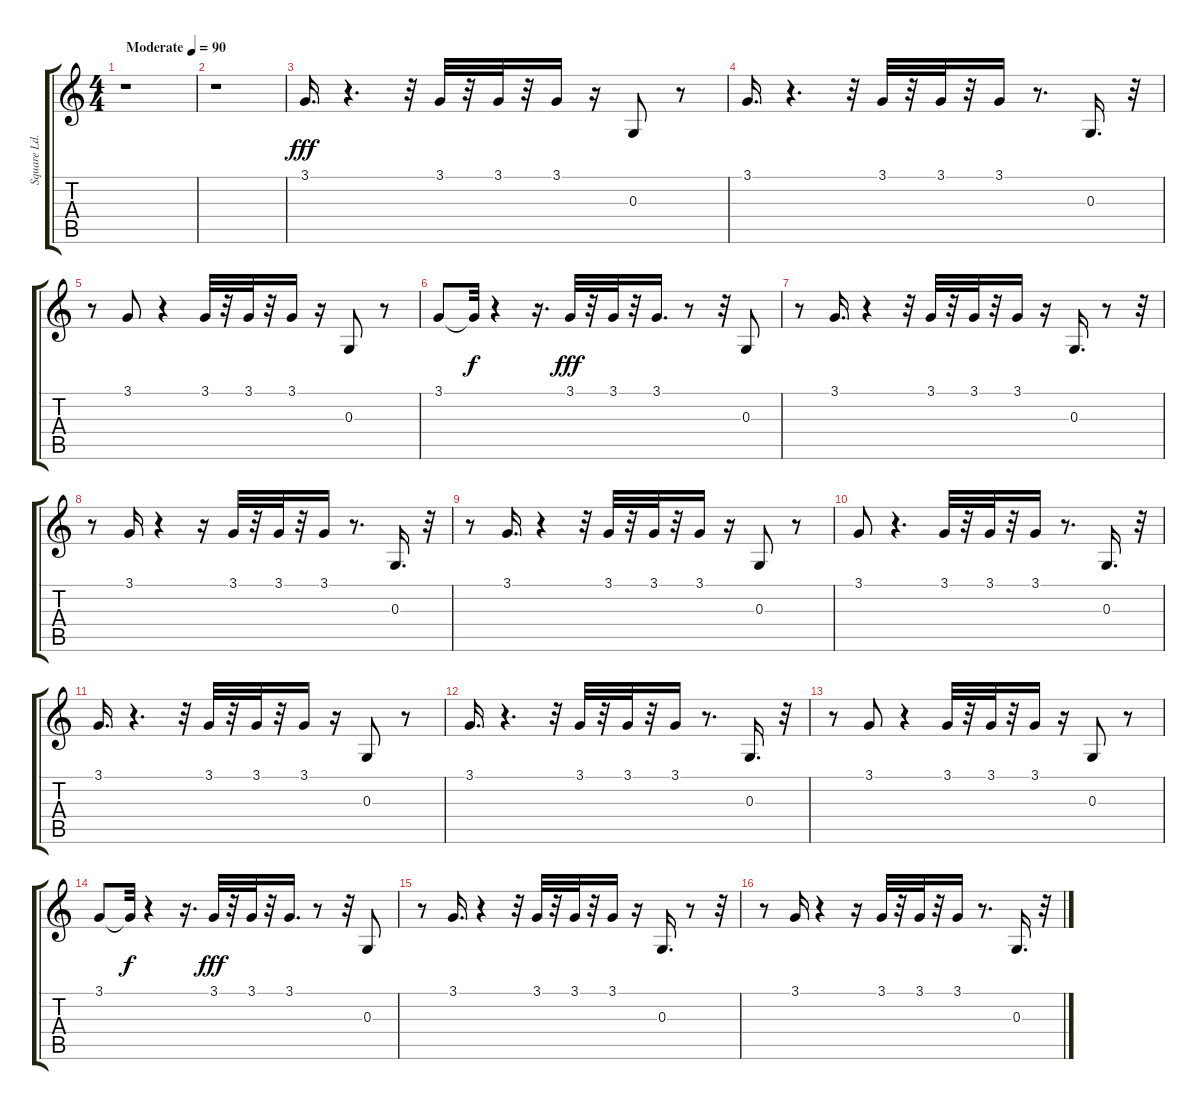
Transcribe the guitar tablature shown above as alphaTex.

\track ("Square Ld." "Square Ld.") {instrument lead1square}
\staff {score tabs}
\tuning (E4 B3 G3 D3 A2 E2) {hide}
\ts (4 4)
\tempo (90 "Moderate")
\clef g2
\ks c
r.1{dy fff instrument lead1square} |
r.1 |
3.1.16{d} r.4{d} r.32 3.1.32 r.32 3.1.32 r.32 3.1.16 r.16 0.3.8 r.8 |
3.1.16{d} r.4{d} r.32 3.1.32 r.32 3.1.32 r.32 3.1.16 r.8{d} 0.3.16{d} r.32 |
r.8 3.1.8 r.4 3.1.32 r.32 3.1.32 r.32 3.1.16 r.16 0.3.8 r.8 |
3.1.8 3.1{t}.32{dy f} r.4 r.16{d} 3.1.32{dy fff} r.32 3.1.32 r.32 3.1.16{d} r.8 r.32 0.3.8 |
r.8 3.1.16{d} r.4 r.32 3.1.32 r.32 3.1.32 r.32 3.1.16 r.16 0.3.16{d} r.8 r.32 |
r.8 3.1.16 r.4 r.16 3.1.32 r.32 3.1.32 r.32 3.1.16 r.8{d} 0.3.16{d} r.32 |
r.8 3.1.16{d} r.4 r.32 3.1.32 r.32 3.1.32 r.32 3.1.16 r.16 0.3.8 r.8 |
3.1.8 r.4{d} 3.1.32 r.32 3.1.32 r.32 3.1.16 r.8{d} 0.3.16{d} r.32 |
3.1.16{d} r.4{d} r.32 3.1.32 r.32 3.1.32 r.32 3.1.16 r.16 0.3.8 r.8 |
3.1.16{d} r.4{d} r.32 3.1.32 r.32 3.1.32 r.32 3.1.16 r.8{d} 0.3.16{d} r.32 |
r.8 3.1.8 r.4 3.1.32 r.32 3.1.32 r.32 3.1.16 r.16 0.3.8 r.8 |
3.1.8 3.1{t}.32{dy f} r.4 r.16{d} 3.1.32{dy fff} r.32 3.1.32 r.32 3.1.16{d} r.8 r.32 0.3.8 |
r.8 3.1.16{d} r.4 r.32 3.1.32 r.32 3.1.32 r.32 3.1.16 r.16 0.3.16{d} r.8 r.32 |
r.8 3.1.16 r.4 r.16 3.1.32 r.32 3.1.32 r.32 3.1.16 r.8{d} 0.3.16{d} r.32
